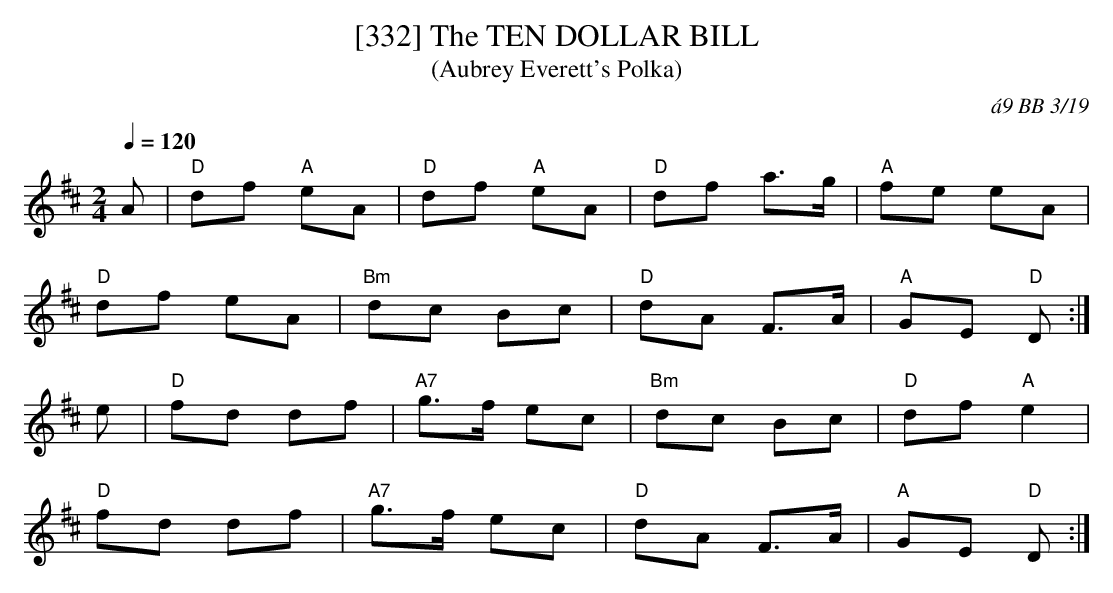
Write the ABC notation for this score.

X:1
T:[332] The TEN DOLLAR BILL
T:(Aubrey Everett's Polka)
C:\'a9 BB 3/19
L:1/8
Q:1/4=120
M:2/4
K:D
A|"D"df "A"eA|"D"df "A"eA|"D"df a>g|"A"fe eA|
"D"df eA|"Bm"dc Bc|"D"dA F>A|"A"GE "D"D:|
e|"D"fd df|"A7"g>f ec|"Bm"dc Bc|"D"df "A"e2|
"D"fd df|"A7"g>f ec|"D"dA F>A|"A"GE "D"D:|
